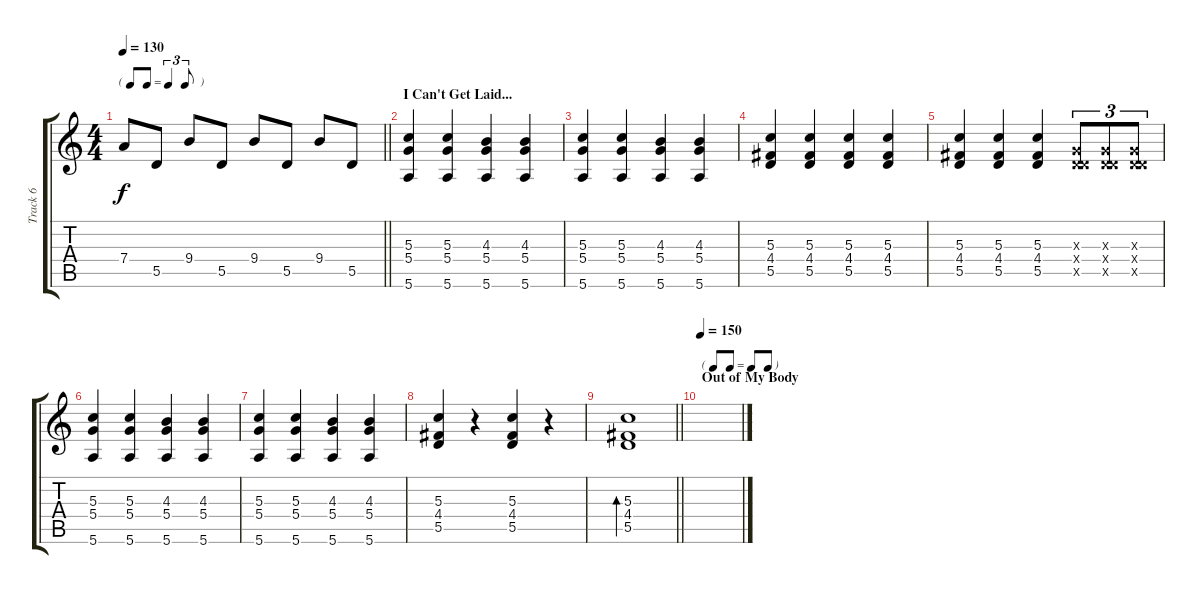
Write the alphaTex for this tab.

\track ("Track 6" "Track 6") {instrument electricguitarjazz}
\staff {score tabs}
\tuning (E4 B3 G3 D3 A2 E2) {hide}
\ts (4 4)
\tf triplet8th
\tempo 130
\clef g2
\barLineRight lightlight
\ks c
7.4.8{dy f} 5.5.8 9.4.8 5.5.8 9.4.8 5.5.8 9.4.8 5.5.8 |
\section ("" "I Can't Get Laid...")
(5.3 5.4 5.6).4 (5.3 5.4 5.6).4 (4.3 5.4 5.6).4 (4.3 5.4 5.6).4 |
(5.3 5.4 5.6).4 (5.3 5.4 5.6).4 (4.3 5.4 5.6).4 (4.3 5.4 5.6).4 |
(5.3 4.4 5.5).4 (5.3 4.4 5.5).4 (5.3 4.4 5.5).4 (5.3 4.4 5.5).4 |
(5.3 4.4 5.5).4 (5.3 4.4 5.5).4 (5.3 4.4 5.5).4 (0.3{x} 0.4{x} 5.5{x}).8{tu (3 2)} (0.3{x} 0.4{x} 5.5{x}).8{tu (3 2)} (0.3{x} 0.4{x} 5.5{x}).8{tu (3 2)} |
(5.3 5.4 5.6).4 (5.3 5.4 5.6).4 (4.3 5.4 5.6).4 (4.3 5.4 5.6).4 |
(5.3 5.4 5.6).4 (5.3 5.4 5.6).4 (4.3 5.4 5.6).4 (4.3 5.4 5.6).4 |
(5.3 4.4 5.5).4 r.4 (5.3 4.4 5.5).4 r.4 |
\barLineRight lightlight
(5.3 4.4 5.5).1{bd 120} |
\tf none
\section ("" "Out of My Body")
\tempo 150
